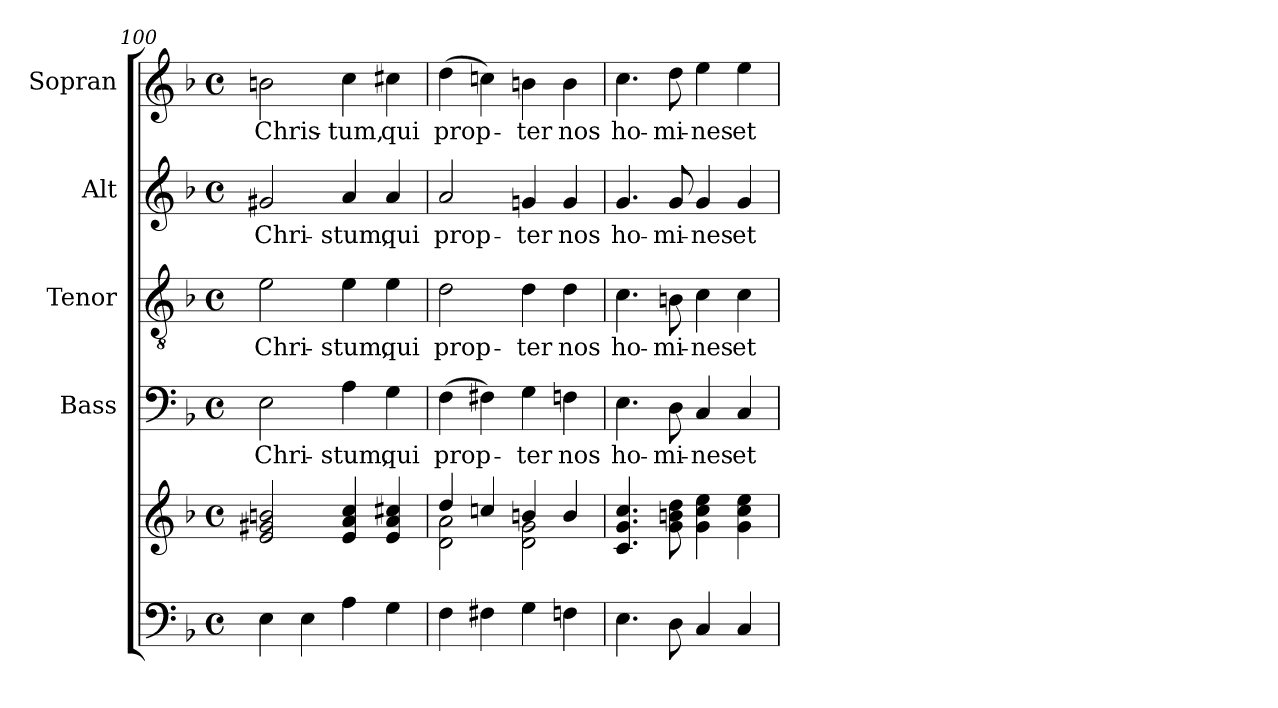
**kern	**kern	**kern	**text	**kern	**text	**kern	**text	**kern	**text
*part5	*part5	*part4	*part4	*part3	*part3	*part2	*part2	*part1	*part1
*staff6	*staff5	*staff4	*staff4	*staff3	*staff3	*staff2	*staff2	*staff1	*staff1
*	*	*I"Bass	*	*I"Tenor	*	*I"Alt	*	*I"Sopran	*
*	*	*I'B.	*	*I'T.	*	*I'A.	*	*I'S.	*
*clefF4	*clefG2	*clefF4	*	*clefGv2	*	*clefG2	*	*clefG2	*
*k[b-]	*k[b-]	*k[b-]	*	*k[b-]	*	*k[b-]	*	*k[b-]	*
*F:	*F:	*F:	*	*F:	*	*F:	*	*F:	*
*M4/4	*M4/4	*M4/4	*	*M4/4	*	*M4/4	*	*M4/4	*
*met(c)	*met(c)	*met(c)	*	*met(c)	*	*met(c)	*	*met(c)	*
=100	=100	=100	=100	=100	=100	=100	=100	=100	=100
!	!	!	!LO:LY:b	!	!LO:LY:b	!	!LO:LY:b	!	!LO:LY:b
4E\	2e/ 2g#X/ 2bn/	2E\	Chri-	2e\	Chri-	2g#X/	Chri-	2bn\	Chris-
4E\	.	.	.	.	.	.	.	.	.
!	!	!	!LO:LY:b	!	!LO:LY:b	!	!LO:LY:b	!	!LO:LY:b
4A\	4e/ 4a/ 4cc/	4A\	-stum,	4e\	-stum,	4a/	-stum,	4cc\	-tum,
!	!	!	!LO:LY:b	!	!LO:LY:b	!	!LO:LY:b	!	!LO:LY:b
4G\	4e/ 4a/ 4cc#X/	4G\	qui	4e\	qui	4a/	qui	4cc#X\	qui
!!LO:PB:g=z
=101	=101	=101	=101	=101	=101	=101	=101	=101	=101
*	*^	*	*	*	*	*	*	*	*
!	!	!	!	!LO:LY:b	!	!LO:LY:b	!	!LO:LY:b	!	!LO:LY:b
4F\	4dd/	2d\ 2a\	(>4F\	prop-	2d\	prop-	2a/	prop-	(>4dd\	prop-
4F#X\	4ccn/	.	4F#X\)	.	.	.	.	.	4ccn\)	.
!	!	!	!	!LO:LY:b	!	!LO:LY:b	!	!LO:LY:b	!	!LO:LY:b
4G\	4bn/	2d\ 2g\	4G\	-ter	4d\	-ter	4gn/	-ter	4bn\	-ter
!	!	!	!	!LO:LY:b	!	!LO:LY:b	!	!LO:LY:b	!	!LO:LY:b
4Fn\	4b/	.	4Fn\	nos	4d\	nos	4g/	nos	4b\	nos
*	*v	*v	*	*	*	*	*	*	*	*
=102	=102	=102	=102	=102	=102	=102	=102	=102	=102
!	!	!	!LO:LY:b	!	!LO:LY:b	!	!LO:LY:b	!	!LO:LY:b
4.E\	4.c/ 4.g/ 4.cc/	4.E\	ho-	4.c\	ho-	4.g/	ho-	4.cc\	ho-
!	!	!	!LO:LY:b	!	!LO:LY:b	!	!LO:LY:b	!	!LO:LY:b
8D\	8g\ 8bn\ 8dd\	8D\	-mi-	8Bn\	-mi-	8g/	-mi-	8dd\	-mi-
!	!	!	!LO:LY:b	!	!LO:LY:b	!	!LO:LY:b	!	!LO:LY:b
4C/	4g\ 4cc\ 4ee\	4C/	-nes	4c\	-nes	4g/	-nes	4ee\	-nes
!	!	!	!LO:LY:b	!	!LO:LY:b	!	!LO:LY:b	!	!LO:LY:b
4C/	4g\ 4cc\ 4ee\	4C/	et	4c\	et	4g/	et	4ee\	et
=	=	=	=	=	=	=	=	=	=
*-	*-	*-	*-	*-	*-	*-	*-	*-	*-
